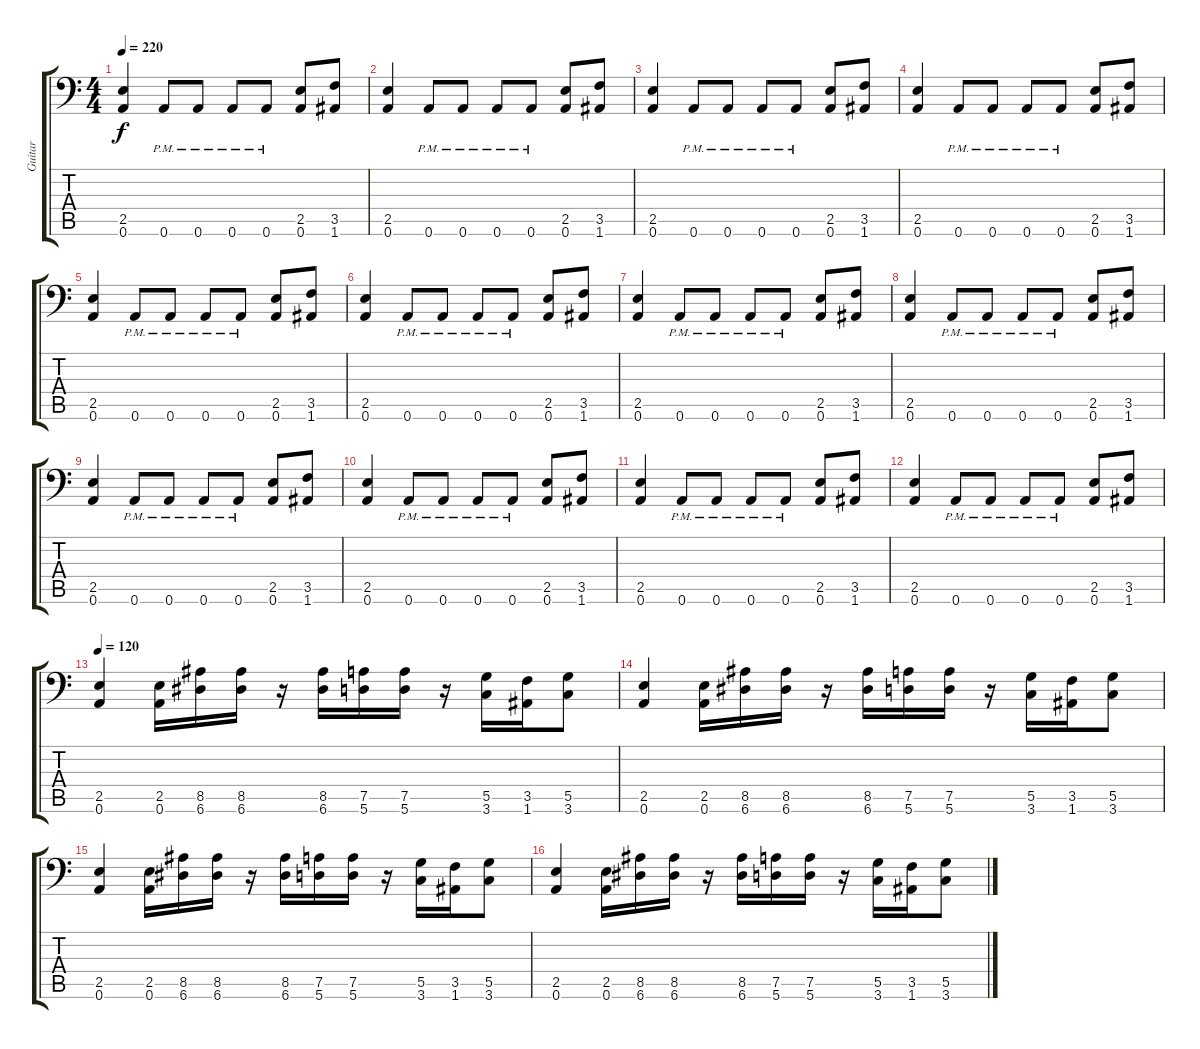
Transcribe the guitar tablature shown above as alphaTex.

\track ("Guitar" "Guitar") {instrument distortionguitar}
\staff {score tabs}
\tuning (A3 E3 C3 G2 D2 A1) {hide}
\ts (4 4)
\tempo 220
\clef f4
\ks c
(2.5 0.6).4{dy f instrument distortionguitar} 0.6{pm}.8 0.6{pm}.8 0.6{pm}.8 0.6{pm}.8 (2.5 0.6).8 (3.5 1.6).8 |
(2.5 0.6).4 0.6{pm}.8 0.6{pm}.8 0.6{pm}.8 0.6{pm}.8 (2.5 0.6).8 (3.5 1.6).8 |
(2.5 0.6).4 0.6{pm}.8 0.6{pm}.8 0.6{pm}.8 0.6{pm}.8 (2.5 0.6).8 (3.5 1.6).8 |
(2.5 0.6).4 0.6{pm}.8 0.6{pm}.8 0.6{pm}.8 0.6{pm}.8 (2.5 0.6).8 (3.5 1.6).8 |
(2.5 0.6).4 0.6{pm}.8 0.6{pm}.8 0.6{pm}.8 0.6{pm}.8 (2.5 0.6).8 (3.5 1.6).8 |
(2.5 0.6).4 0.6{pm}.8 0.6{pm}.8 0.6{pm}.8 0.6{pm}.8 (2.5 0.6).8 (3.5 1.6).8 |
(2.5 0.6).4 0.6{pm}.8 0.6{pm}.8 0.6{pm}.8 0.6{pm}.8 (2.5 0.6).8 (3.5 1.6).8 |
(2.5 0.6).4 0.6{pm}.8 0.6{pm}.8 0.6{pm}.8 0.6{pm}.8 (2.5 0.6).8 (3.5 1.6).8 |
(2.5 0.6).4 0.6{pm}.8 0.6{pm}.8 0.6{pm}.8 0.6{pm}.8 (2.5 0.6).8 (3.5 1.6).8 |
(2.5 0.6).4 0.6{pm}.8 0.6{pm}.8 0.6{pm}.8 0.6{pm}.8 (2.5 0.6).8 (3.5 1.6).8 |
(2.5 0.6).4 0.6{pm}.8 0.6{pm}.8 0.6{pm}.8 0.6{pm}.8 (2.5 0.6).8 (3.5 1.6).8 |
(2.5 0.6).4 0.6{pm}.8 0.6{pm}.8 0.6{pm}.8 0.6{pm}.8 (2.5 0.6).8 (3.5 1.6).8 |
\tempo 120
(2.5 0.6).4 (2.5 0.6).16 (8.5 6.6).16 (8.5 6.6).16 r.16 (8.5 6.6).16 (7.5 5.6).16 (7.5 5.6).16 r.16 (5.5 3.6).16 (3.5 1.6).16 (5.5 3.6).8 |
(2.5 0.6).4 (2.5 0.6).16 (8.5 6.6).16 (8.5 6.6).16 r.16 (8.5 6.6).16 (7.5 5.6).16 (7.5 5.6).16 r.16 (5.5 3.6).16 (3.5 1.6).16 (5.5 3.6).8 |
(2.5 0.6).4 (2.5 0.6).16 (8.5 6.6).16 (8.5 6.6).16 r.16 (8.5 6.6).16 (7.5 5.6).16 (7.5 5.6).16 r.16 (5.5 3.6).16 (3.5 1.6).16 (5.5 3.6).8 |
(2.5 0.6).4 (2.5 0.6).16 (8.5 6.6).16 (8.5 6.6).16 r.16 (8.5 6.6).16 (7.5 5.6).16 (7.5 5.6).16 r.16 (5.5 3.6).16 (3.5 1.6).16 (5.5 3.6).8
